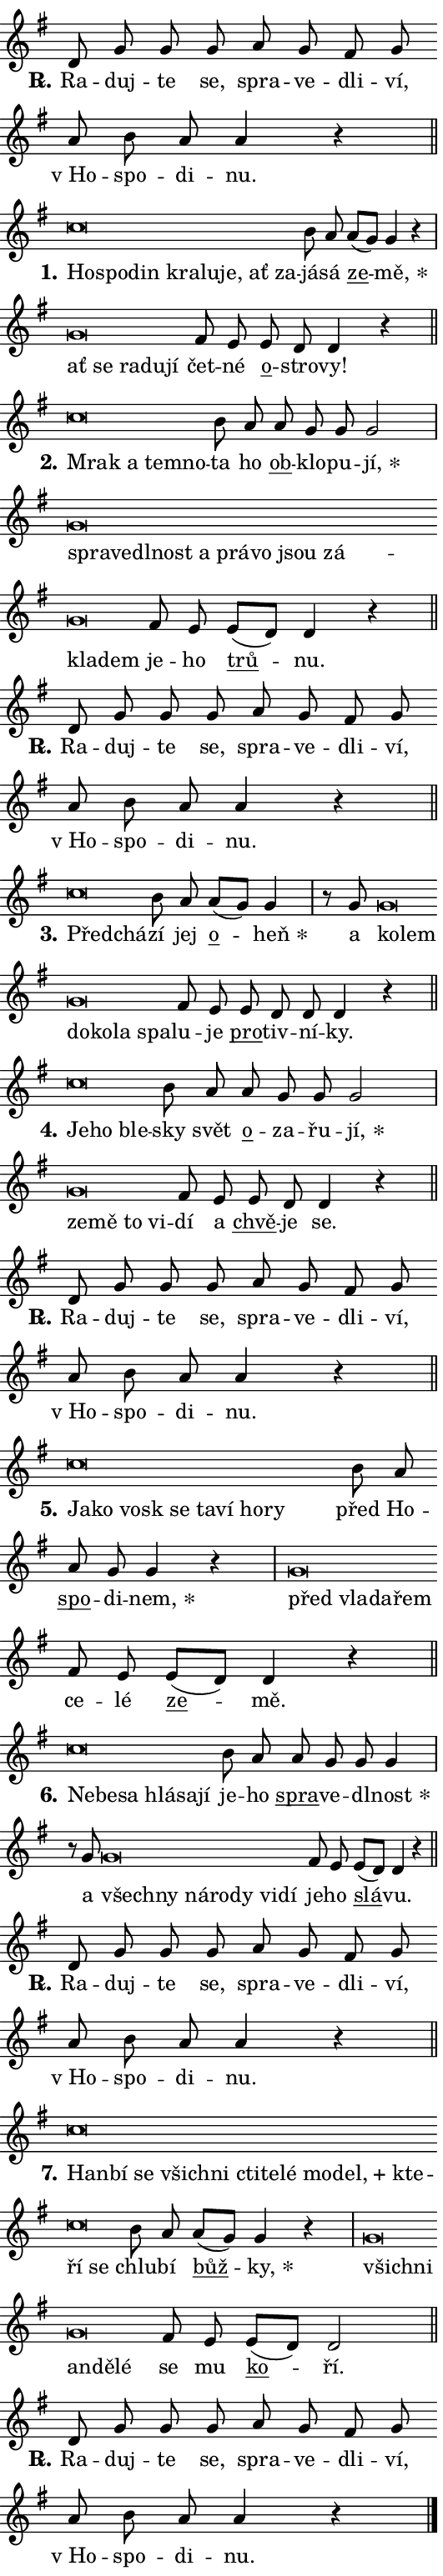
\version "2.24.0"
\header { tagline = "" }
\paper {
  indent = 0\cm
  top-margin = 0\cm
  right-margin = 0.13\cm % to fit lyric hyphens
  bottom-margin = 0\cm
  left-margin = 0\cm
  paper-width = 9\cm
  page-breaking = #ly:one-page-breaking
  system-system-spacing.basic-distance = #11
  score-system-spacing.basic-distance = #11
  ragged-last = ##f
}


%% Author: Thomas Morley
%% https://lists.gnu.org/archive/html/lilypond-user/2020-05/msg00002.html
#(define (line-position grob)
"Returns position of @var[grob} in current system:
   @code{'start}, if at first time-step
   @code{'end}, if at last time-step
   @code{'middle} otherwise
"
  (let* ((col (ly:item-get-column grob))
         (ln (ly:grob-object col 'left-neighbor))
         (rn (ly:grob-object col 'right-neighbor))
         (col-to-check-left (if (ly:grob? ln) ln col))
         (col-to-check-right (if (ly:grob? rn) rn col))
         (break-dir-left
           (and
             (ly:grob-property col-to-check-left 'non-musical #f)
             (ly:item-break-dir col-to-check-left)))
         (break-dir-right
           (and
             (ly:grob-property col-to-check-right 'non-musical #f)
             (ly:item-break-dir col-to-check-right))))
        (cond ((eqv? 1 break-dir-left) 'start)
              ((eqv? -1 break-dir-right) 'end)
              (else 'middle))))

#(define (tranparent-at-line-position vctor)
  (lambda (grob)
  "Relying on @code{line-position} select the relevant enry from @var{vctor}.
Used to determine transparency,"
    (case (line-position grob)
      ((end) (not (vector-ref vctor 0)))
      ((middle) (not (vector-ref vctor 1)))
      ((start) (not (vector-ref vctor 2))))))

noteHeadBreakVisibility =
#(define-music-function (break-visibility)(vector?)
"Makes @code{NoteHead}s transparent relying on @var{break-visibility}"
#{
  \override NoteHead.transparent =
    #(tranparent-at-line-position break-visibility)
#})

#(define delete-ledgers-for-transparent-note-heads
  (lambda (grob)
    "Reads whether a @code{NoteHead} is transparent.
If so this @code{NoteHead} is removed from @code{'note-heads} from
@var{grob}, which is supposed to be @code{LedgerLineSpanner}.
As a result ledgers are not printed for this @code{NoteHead}"
    (let* ((nhds-array (ly:grob-object grob 'note-heads))
           (nhds-list
             (if (ly:grob-array? nhds-array)
                 (ly:grob-array->list nhds-array)
                 '()))
           ;; Relies on the transparent-property being done before
           ;; Staff.LedgerLineSpanner.after-line-breaking is executed.
           ;; This is fragile ...
           (to-keep
             (remove
               (lambda (nhd)
                 (ly:grob-property nhd 'transparent #f))
               nhds-list)))
      ;; TODO find a better method to iterate over grob-arrays, similiar
      ;; to filter/remove etc for lists
      ;; For now rebuilt from scratch
      (set! (ly:grob-object grob 'note-heads)  '())
      (for-each
        (lambda (nhd)
          (ly:pointer-group-interface::add-grob grob 'note-heads nhd))
        to-keep))))

squashNotes = {
  \override NoteHead.X-extent = #'(-0.2 . 0.2)
  \override NoteHead.Y-extent = #'(-0.75 . 0)
  \override NoteHead.stencil =
    #(lambda (grob)
       (let ((pos (ly:grob-property grob 'staff-position)))
         (begin
           (if (< pos -7) (display "ERROR: Lower brevis then expected\n") (display ""))
           (if (<= pos -6) ly:text-interface::print ly:note-head::print))))
}
unSquashNotes = {
  \revert NoteHead.X-extent
  \revert NoteHead.Y-extent
  \revert NoteHead.stencil
}

hideNotes = \noteHeadBreakVisibility #begin-of-line-visible
unHideNotes = \noteHeadBreakVisibility #all-visible

% work-around for resetting accidentals
% https://lilypond.org/doc/v2.23/Documentation/notation/displaying-rhythms#unmetered-music
cadenzaMeasure = {
  \cadenzaOff
  \partial 1024 s1024
  \cadenzaOn
}

#(define-markup-command (accent layout props text) (markup?)
  "Underline accented syllable"
  (interpret-markup layout props
    #{\markup \override #'(offset . 4.3) \underline { #text }#}))

responsum = \markup \concat {
  "R" \hspace #-1.05 \path #0.1 #'((moveto 0 0.07) (lineto 0.9 0.8)) \hspace #0.05 "."
}

spaceSize = #0.6828661417322834 % exact space size for TeX Gyre Schola

\layout {
  \context {
    \Staff
    \remove "Time_signature_engraver"
    \override LedgerLineSpanner.after-line-breaking = #delete-ledgers-for-transparent-note-heads
  }
  \context {
    \Lyrics {
      \override LyricSpace.minimum-distance = \spaceSize
      \override LyricText.font-name = #"TeX Gyre Schola"
      \override LyricText.font-size = 1
      \override StanzaNumber.font-name = #"TeX Gyre Schola Bold"
      \override StanzaNumber.font-size = 1
    }
  }
  \context {
    \Score 
    \override NoteHead.text =
      #(lambda (grob) 
        (let ((pos (ly:grob-property grob 'staff-position)))
          #{\markup {
            \combine
              \halign #-0.55 \raise #(if (= pos -6) 0 0.5) \override #'(thickness . 2) \draw-line #'(3.2 . 0)
              \musicglyph "noteheads.sM1"
          }#}))
  }
}

% magnetic-lyrics.ily
%
%   written by
%     Jean Abou Samra <jean@abou-samra.fr>
%     Werner Lemberg <wl@gnu.org>
%
%   adapted by
%     Jiri Hon <jiri.hon@gmail.com>
%
% Version 2022-Apr-15

% https://www.mail-archive.com/lilypond-user@gnu.org/msg149350.html

#(define (Left_hyphen_pointer_engraver context)
   "Collect syllable-hyphen-syllable occurrences in lyrics and store
them in properties.  This engraver only looks to the left.  For
example, if the lyrics input is @code{foo -- bar}, it does the
following.

@itemize @bullet
@item
Set the @code{text} property of the @code{LyricHyphen} grob between
@q{foo} and @q{bar} to @code{foo}.

@item
Set the @code{left-hyphen} property of the @code{LyricText} grob with
text @q{foo} to the @code{LyricHyphen} grob between @q{foo} and
@q{bar}.
@end itemize

Use this auxiliary engraver in combination with the
@code{lyric-@/text::@/apply-@/magnetic-@/offset!} hook."
   (let ((hyphen #f)
         (text #f))
     (make-engraver
      (acknowledgers
       ((lyric-syllable-interface engraver grob source-engraver)
        (set! text grob)))
      (end-acknowledgers
       ((lyric-hyphen-interface engraver grob source-engraver)
        ;(when (not (grob::has-interface grob 'lyric-space-interface))
          (set! hyphen grob)));)
      ((stop-translation-timestep engraver)
       (when (and text hyphen)
         (ly:grob-set-object! text 'left-hyphen hyphen))
       (set! text #f)
       (set! hyphen #f)))))

#(define (lyric-text::apply-magnetic-offset! grob)
   "If the space between two syllables is less than the value in
property @code{LyricText@/.details@/.squash-threshold}, move the right
syllable to the left so that it gets concatenated with the left
syllable.

Use this function as a hook for
@code{LyricText@/.after-@/line-@/breaking} if the
@code{Left_@/hyphen_@/pointer_@/engraver} is active."
   (let ((hyphen (ly:grob-object grob 'left-hyphen #f)))
     (when hyphen
       (let ((left-text (ly:spanner-bound hyphen LEFT)))
         (when (grob::has-interface left-text 'lyric-syllable-interface)
           (let* ((common (ly:grob-common-refpoint grob left-text X))
                  (this-x-ext (ly:grob-extent grob common X))
                  (left-x-ext
                   (begin
                     ;; Trigger magnetism for left-text.
                     (ly:grob-property left-text 'after-line-breaking)
                     (ly:grob-extent left-text common X)))
                  ;; `delta` is the gap width between two syllables.
                  (delta (- (interval-start this-x-ext)
                            (interval-end left-x-ext)))
                  (details (ly:grob-property grob 'details))
                  (threshold (assoc-get 'squash-threshold details 0.2)))
             (when (< delta threshold)
               (let* (;; We have to manipulate the input text so that
                      ;; ligatures crossing syllable boundaries are not
                      ;; disabled.  For languages based on the Latin
                      ;; script this is essentially a beautification.
                      ;; However, for non-Western scripts it can be a
                      ;; necessity.
                      (lt (ly:grob-property left-text 'text))
                      (rt (ly:grob-property grob 'text))
                      (is-space (grob::has-interface hyphen 'lyric-space-interface))
                      (space (if is-space " " ""))
                      (extra-delta (if is-space spaceSize 0))
                      ;; Append new syllable.
                      (ltrt-space (if (and (string? lt) (string? rt))
                                (string-append lt space rt)
                                (make-concat-markup (list lt space rt))))
                      ;; Right-align `ltrt` to the right side.
                      (ltrt-space-markup (grob-interpret-markup
                               grob
                               (make-translate-markup
                                (cons (interval-length this-x-ext) 0)
                                (make-right-align-markup ltrt-space)))))
                 (begin
                   ;; Don't print `left-text`.
                   (ly:grob-set-property! left-text 'stencil #f)
                   ;; Set text and stencil (which holds all collected
                   ;; syllables so far) and shift it to the left.
                   (ly:grob-set-property! grob 'text ltrt-space)
                   (ly:grob-set-property! grob 'stencil ltrt-space-markup)
                   (ly:grob-translate-axis! grob (- (- delta extra-delta)) X))))))))))


#(define (lyric-hyphen::displace-bounds-first grob)
   ;; Make very sure this callback isn't triggered too early.
   (let ((left (ly:spanner-bound grob LEFT))
         (right (ly:spanner-bound grob RIGHT)))
     (ly:grob-property left 'after-line-breaking)
     (ly:grob-property right 'after-line-breaking)
     (ly:lyric-hyphen::print grob)))

squashThreshold = #0.4

\layout {
  \context {
    \Lyrics
    \consists #Left_hyphen_pointer_engraver
    \override LyricText.after-line-breaking =
      #lyric-text::apply-magnetic-offset!
    \override LyricHyphen.stencil = #lyric-hyphen::displace-bounds-first
    \override LyricText.details.squash-threshold = \squashThreshold
    \override LyricHyphen.minimum-distance = 0
    \override LyricHyphen.minimum-length = \squashThreshold
  }
}

squashText = \override LyricText.details.squash-threshold = 9999
unSquashText = \override LyricText.details.squash-threshold = \squashThreshold

leftText = \override LyricText.self-alignment-X = #LEFT
unLeftText = \revert LyricText.self-alignment-X

starOffset = #(lambda (grob) 
                (let ((x_offset (ly:self-alignment-interface::aligned-on-x-parent grob)))
                  (if (= x_offset 0) 0 (+ x_offset 1.2))))

star = #(define-music-function (syllable)(string?)
"Append star separator at the end of a syllable"
#{
  \once \override LyricText.X-offset = #starOffset
  \lyricmode { \markup {
    #syllable
    \override #'((font-name . "TeX Gyre Schola Bold")) \hspace #0.2 \lower #0.65 \larger "*"
  } }
#})

starAccent = #(define-music-function (syllable)(string?)
"Append star separator at the end of a syllable and make accent"
#{
  \once \override LyricText.X-offset = #starOffset
  \lyricmode { \markup {
    \accent #syllable
    \override #'((font-name . "TeX Gyre Schola Bold")) \hspace #0.2 \lower #0.65 \larger "*"
  } }
#})

breath = #(define-music-function (syllable)(string?)
"Append breathing indicator at the end of a syllable"
#{
  \lyricmode { \markup { #syllable "+" } }
#})

optionalBreath = #(define-music-function (syllable)(string?)
"Append optional breathing indicator at the end of a syllable"
#{
  \lyricmode { \markup { #syllable "(+)" } }
#})


\score {
    <<
        \new Voice = "melody" { \cadenzaOn \key g \major \relative { d'8 g g g a g \bar "" fis g \bar "" a b a a4 r \cadenzaMeasure \bar "||" \break } }
        \new Lyrics \lyricsto "melody" { \lyricmode { \set stanza = \responsum
Ra -- duj -- te se, spra -- ve -- dli -- ví, "v Ho" -- spo -- di -- nu. } }
    >>
    \layout {}
}

\score {
    <<
        \new Voice = "melody" { \cadenzaOn \key g \major \relative { \squashNotes c''\breve*1/16 \hideNotes \breve*1/16 \bar "" \breve*1/16 \bar "" \breve*1/16 \bar "" \breve*1/16 \bar "" \breve*1/16 \bar "" \breve*1/16 \breve*1/16 \bar "" \unHideNotes \unSquashNotes b8 a \bar "" a[( g)] g4 r \cadenzaMeasure \bar "|" \squashNotes g\breve*1/16 \hideNotes \breve*1/16 \bar "" \breve*1/16 \bar "" \breve*1/16 \breve*1/16 \bar "" \unHideNotes \unSquashNotes fis8 e \bar "" e d d4 r \cadenzaMeasure \bar "||" \break } }
        \new Lyrics \lyricsto "melody" { \lyricmode { \set stanza = "1."
\leftText Ho -- \squashText spo -- din kra -- lu -- je, ať za -- \unLeftText \unSquashText já -- sá \markup \accent ze -- \star mě, \leftText ať \squashText se ra -- du -- jí \unLeftText \unSquashText čet -- né \markup \accent o -- stro -- vy! } }
    >>
    \layout {}
}

\score {
    <<
        \new Voice = "melody" { \cadenzaOn \key g \major \relative { \squashNotes c''\breve*1/16 \hideNotes \breve*1/16 \bar "" \breve*1/16 \breve*1/16 \bar "" \unHideNotes \unSquashNotes b8 a \bar "" a g g g2 \cadenzaMeasure \bar "|" \squashNotes g\breve*1/16 \hideNotes \breve*1/16 \bar "" \breve*1/16 \bar "" \breve*1/16 \bar "" \breve*1/16 \bar "" \breve*1/16 \bar "" \breve*1/16 \bar "" \breve*1/16 \bar "" \breve*1/16 \bar "" \breve*1/16 \breve*1/16 \bar "" \unHideNotes \unSquashNotes fis8 e \bar "" e[( d)] d4 r \cadenzaMeasure \bar "||" \break } }
        \new Lyrics \lyricsto "melody" { \lyricmode { \set stanza = "2."
\leftText Mrak \squashText a tem -- no -- \unLeftText \unSquashText ta ho \markup \accent ob -- klo -- pu -- \star jí, \leftText spra -- \squashText ve -- dl -- nost a prá -- vo jsou zá -- kla -- dem \unLeftText \unSquashText je -- ho \markup \accent trů -- nu. } }
    >>
    \layout {}
}

\score {
    <<
        \new Voice = "melody" { \cadenzaOn \key g \major \relative { d'8 g g g a g \bar "" fis g \bar "" a b a a4 r \cadenzaMeasure \bar "||" \break } }
        \new Lyrics \lyricsto "melody" { \lyricmode { \set stanza = \responsum
Ra -- duj -- te se, spra -- ve -- dli -- ví, "v Ho" -- spo -- di -- nu. } }
    >>
    \layout {}
}

\score {
    <<
        \new Voice = "melody" { \cadenzaOn \key g \major \relative { \squashNotes c''\breve*1/16 \hideNotes \breve*1/16 \bar "" \unHideNotes \unSquashNotes b8 a \bar "" a[( g)] g4 \cadenzaMeasure \bar "|" r8 g8 \squashNotes g\breve*1/16 \hideNotes \breve*1/16 \bar "" \breve*1/16 \bar "" \breve*1/16 \bar "" \breve*1/16 \breve*1/16 \bar "" \unHideNotes \unSquashNotes fis8 e \bar "" e d d d4 r \cadenzaMeasure \bar "||" \break } }
        \new Lyrics \lyricsto "melody" { \lyricmode { \set stanza = "3."
\leftText Před -- \squashText chá -- \unLeftText \unSquashText zí jej \markup \accent o -- \star heň a \leftText ko -- \squashText lem do -- ko -- la spa -- \unLeftText \unSquashText lu -- je \markup \accent pro -- tiv -- ní -- ky. } }
    >>
    \layout {}
}

\score {
    <<
        \new Voice = "melody" { \cadenzaOn \key g \major \relative { \squashNotes c''\breve*1/16 \hideNotes \breve*1/16 \breve*1/16 \bar "" \unHideNotes \unSquashNotes b8 a \bar "" a g g g2 \cadenzaMeasure \bar "|" \squashNotes g\breve*1/16 \hideNotes \breve*1/16 \bar "" \breve*1/16 \breve*1/16 \bar "" \unHideNotes \unSquashNotes fis8 e \bar "" e d d4 r \cadenzaMeasure \bar "||" \break } }
        \new Lyrics \lyricsto "melody" { \lyricmode { \set stanza = "4."
\leftText Je -- \squashText ho ble -- \unLeftText \unSquashText sky svět \markup \accent o -- za -- řu -- \star jí, \leftText ze -- \squashText mě to vi -- \unLeftText \unSquashText dí a \markup \accent chvě -- je se. } }
    >>
    \layout {}
}

\score {
    <<
        \new Voice = "melody" { \cadenzaOn \key g \major \relative { d'8 g g g a g \bar "" fis g \bar "" a b a a4 r \cadenzaMeasure \bar "||" \break } }
        \new Lyrics \lyricsto "melody" { \lyricmode { \set stanza = \responsum
Ra -- duj -- te se, spra -- ve -- dli -- ví, "v Ho" -- spo -- di -- nu. } }
    >>
    \layout {}
}

\score {
    <<
        \new Voice = "melody" { \cadenzaOn \key g \major \relative { \squashNotes c''\breve*1/16 \hideNotes \breve*1/16 \bar "" \breve*1/16 \bar "" \breve*1/16 \bar "" \breve*1/16 \bar "" \breve*1/16 \bar "" \breve*1/16 \breve*1/16 \bar "" \unHideNotes \unSquashNotes b8 a \bar "" a g g4 r \cadenzaMeasure \bar "|" \squashNotes g\breve*1/16 \hideNotes \breve*1/16 \bar "" \breve*1/16 \breve*1/16 \bar "" \unHideNotes \unSquashNotes fis8 e \bar "" e[( d)] d4 r \cadenzaMeasure \bar "||" \break } }
        \new Lyrics \lyricsto "melody" { \lyricmode { \set stanza = "5."
\leftText Ja -- \squashText ko vosk se ta -- ví ho -- ry \unLeftText \unSquashText před Ho -- \markup \accent spo -- di -- \star nem, \leftText před \squashText vla -- da -- řem \unLeftText \unSquashText ce -- lé \markup \accent ze -- mě. } }
    >>
    \layout {}
}

\score {
    <<
        \new Voice = "melody" { \cadenzaOn \key g \major \relative { \squashNotes c''\breve*1/16 \hideNotes \breve*1/16 \bar "" \breve*1/16 \bar "" \breve*1/16 \bar "" \breve*1/16 \breve*1/16 \bar "" \unHideNotes \unSquashNotes b8 a \bar "" a g g g4 \cadenzaMeasure \bar "|" r8 g8 \squashNotes g\breve*1/16 \hideNotes \breve*1/16 \bar "" \breve*1/16 \bar "" \breve*1/16 \bar "" \breve*1/16 \bar "" \breve*1/16 \breve*1/16 \bar "" \unHideNotes \unSquashNotes fis8 e \bar "" e[( d)] d4 r \cadenzaMeasure \bar "||" \break } }
        \new Lyrics \lyricsto "melody" { \lyricmode { \set stanza = "6."
\leftText Ne -- \squashText be -- sa hlá -- sa -- jí \unLeftText \unSquashText je -- ho \markup \accent spra -- ve -- dl -- \star nost a \leftText všech -- \squashText ny ná -- ro -- dy vi -- dí \unLeftText \unSquashText je -- ho \markup \accent slá -- vu. } }
    >>
    \layout {}
}

\score {
    <<
        \new Voice = "melody" { \cadenzaOn \key g \major \relative { d'8 g g g a g \bar "" fis g \bar "" a b a a4 r \cadenzaMeasure \bar "||" \break } }
        \new Lyrics \lyricsto "melody" { \lyricmode { \set stanza = \responsum
Ra -- duj -- te se, spra -- ve -- dli -- ví, "v Ho" -- spo -- di -- nu. } }
    >>
    \layout {}
}

\score {
    <<
        \new Voice = "melody" { \cadenzaOn \key g \major \relative { \squashNotes c''\breve*1/16 \hideNotes \breve*1/16 \bar "" \breve*1/16 \bar "" \breve*1/16 \bar "" \breve*1/16 \bar "" \breve*1/16 \bar "" \breve*1/16 \bar "" \breve*1/16 \bar "" \breve*1/16 \bar "" \breve*1/16 \bar "" \breve*1/16 \bar "" \breve*1/16 \breve*1/16 \bar "" \unHideNotes \unSquashNotes b8 a \bar "" a[( g)] g4 r \cadenzaMeasure \bar "|" \squashNotes g\breve*1/16 \hideNotes \breve*1/16 \bar "" \breve*1/16 \bar "" \breve*1/16 \breve*1/16 \bar "" \unHideNotes \unSquashNotes fis8 e \bar "" e[( d)] d2 \cadenzaMeasure \bar "||" \break } }
        \new Lyrics \lyricsto "melody" { \lyricmode { \set stanza = "7."
\leftText Han -- \squashText bí se všich -- ni cti -- te -- lé mo -- \breath "del," kte -- ří se \unLeftText \unSquashText chlu -- bí \markup \accent bůž -- \star ky, \leftText všich -- \squashText ni an -- dě -- lé \unLeftText \unSquashText se mu \markup \accent ko -- ří. } }
    >>
    \layout {}
}

\score {
    <<
        \new Voice = "melody" { \cadenzaOn \key g \major \relative { d'8 g g g a g \bar "" fis g \bar "" a b a a4 r \cadenzaMeasure \bar "||" \break } \bar "|." }
        \new Lyrics \lyricsto "melody" { \lyricmode { \set stanza = \responsum
Ra -- duj -- te se, spra -- ve -- dli -- ví, "v Ho" -- spo -- di -- nu. } }
    >>
    \layout {}
}
